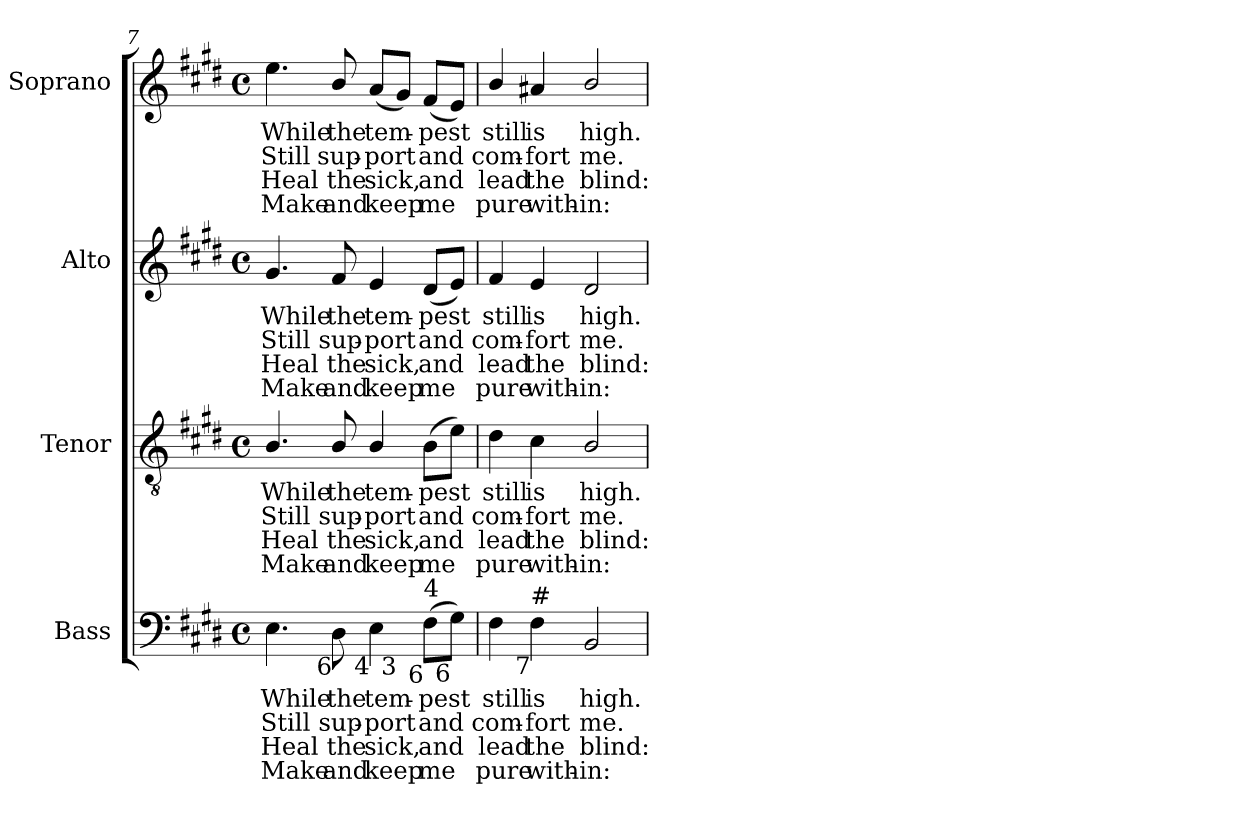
**kern	**text	**text	**text	**text	**kern	**text	**text	**text	**text	**kern	**text	**text	**text	**text	**kern	**text	**text	**text	**text
*part4	*part4	*part4	*part4	*part4	*part3	*part3	*part3	*part3	*part3	*part2	*part2	*part2	*part2	*part2	*part1	*part1	*part1	*part1	*part1
*staff4	*staff4	*staff4	*staff4	*staff4	*staff3	*staff3	*staff3	*staff3	*staff3	*staff2	*staff2	*staff2	*staff2	*staff2	*staff1	*staff1	*staff1	*staff1	*staff1
*I"Bass	*	*	*	*	*I"Tenor	*	*	*	*	*I"Alto	*	*	*	*	*I"Soprano	*	*	*	*
*I'B.	*	*	*	*	*I'T.	*	*	*	*	*I'A.	*	*	*	*	*I'S.	*	*	*	*
*clefF4	*	*	*	*	*clefGv2	*	*	*	*	*clefG2	*	*	*	*	*clefG2	*	*	*	*
*	*	*	*	*	*ITrd7c12	*	*	*	*	*	*	*	*	*	*	*	*	*	*
*k[f#c#g#d#]	*	*	*	*	*k[f#c#g#d#]	*	*	*	*	*k[f#c#g#d#]	*	*	*	*	*k[f#c#g#d#]	*	*	*	*
*E:	*	*	*	*	*E:	*	*	*	*	*E:	*	*	*	*	*E:	*	*	*	*
*M4/4	*	*	*	*	*M4/4	*	*	*	*	*M4/4	*	*	*	*	*M4/4	*	*	*	*
*met(c)	*	*	*	*	*met(c)	*	*	*	*	*met(c)	*	*	*	*	*met(c)	*	*	*	*
=7	=7	=7	=7	=7	=7	=7	=7	=7	=7	=7	=7	=7	=7	=7	=7	=7	=7	=7	=7
!	!LO:LY:b:color=#000000	!LO:LY:b:color=#000000	!LO:LY:b:color=#000000	!LO:LY:b:color=#000000	!	!	!	!	!	!	!	!	!	!	!	!	!	!	!
!	!	!	!	!	!	!LO:LY:b:color=#000000	!LO:LY:b:color=#000000	!LO:LY:b:color=#000000	!LO:LY:b:color=#000000	!	!	!	!	!	!	!	!	!	!
!	!	!	!	!	!	!	!	!	!	!	!LO:LY:b:color=#000000	!LO:LY:b:color=#000000	!LO:LY:b:color=#000000	!LO:LY:b:color=#000000	!	!	!	!	!
!	!	!	!	!	!	!	!	!	!	!	!	!	!	!	!	!LO:LY:b:color=#000000	!LO:LY:b:color=#000000	!LO:LY:b:color=#000000	!LO:LY:b:color=#000000
*^	*	*	*	*	*	*	*	*	*	*	*	*	*	*	*	*	*	*	*
4.Ei\	2ryy	While	Still	Heal	Make	4.BBi/	While	Still	Heal	Make	4.g#i/	While	Still	Heal	Make	4.eei\	While	Still	Heal	Make
!	!	!LO:LY:b:color=#000000	!LO:LY:b:color=#000000	!LO:LY:b:color=#000000	!LO:LY:b:color=#000000	!	!	!	!	!	!	!	!	!	!	!	!	!	!	!
!	!	!	!	!	!	!	!LO:LY:b:color=#000000	!LO:LY:b:color=#000000	!LO:LY:b:color=#000000	!LO:LY:b:color=#000000	!	!	!	!	!	!	!	!	!	!
!	!	!	!	!	!	!	!	!	!	!	!	!LO:LY:b:color=#000000	!LO:LY:b:color=#000000	!LO:LY:b:color=#000000	!LO:LY:b:color=#000000	!	!	!	!	!
!LO:TX:b:rj:t=6	!	!	!	!	!	!	!	!	!	!	!	!	!	!	!	!	!	!	!	!
!	!	!	!	!	!	!	!	!	!	!	!	!	!	!	!	!	!LO:LY:b:color=#000000	!LO:LY:b:color=#000000	!LO:LY:b:color=#000000	!LO:LY:b:color=#000000
8D#i\	.	the	sup-	the	and	8BBi/	the	sup-	the	and	8f#i/	the	sup-	the	and	8bi/	the	sup-	the	and
!	!	!LO:LY:b:color=#000000	!LO:LY:b:color=#000000	!LO:LY:b:color=#000000	!LO:LY:b:color=#000000	!	!	!	!	!	!	!	!	!	!	!	!	!	!	!
!	!	!	!	!	!	!	!LO:LY:b:color=#000000	!LO:LY:b:color=#000000	!LO:LY:b:color=#000000	!LO:LY:b:color=#000000	!	!	!	!	!	!	!	!	!	!
!	!	!	!	!	!	!	!	!	!	!	!	!LO:LY:b:color=#000000	!LO:LY:b:color=#000000	!LO:LY:b:color=#000000	!LO:LY:b:color=#000000	!	!	!	!	!
!LO:TX:b:rj:t=4	!	!	!	!	!	!	!	!	!	!	!	!	!	!	!	!	!	!	!	!
!	!	!	!	!	!	!	!	!	!	!	!	!	!	!	!	!	!LO:LY:b:color=#000000	!LO:LY:b:color=#000000	!LO:LY:b:color=#000000	!LO:LY:b:color=#000000
4Ei\	8ryy	tem-	-port	sick,	keep	4BBi/	tem-	-port	sick,	keep	4ei/	tem-	-port	sick,	keep	(8ai/L	tem-	-port	sick,	keep
!	!LO:TX:b:rj:t=3	!	!	!	!	!	!	!	!	!	!	!	!	!	!	!	!	!	!	!
.	4.ryy	.	.	.	.	.	.	.	.	.	.	.	.	.	.	8g#i/J)	.	.	.	.
!	!	!LO:LY:b:color=#000000	!LO:LY:b:color=#000000	!LO:LY:b:color=#000000	!LO:LY:b:color=#000000	!	!	!	!	!	!	!	!	!	!	!	!	!	!	!
!	!	!	!	!	!	!	!LO:LY:b:color=#000000	!LO:LY:b:color=#000000	!LO:LY:b:color=#000000	!LO:LY:b:color=#000000	!	!	!	!	!	!	!	!	!	!
!	!	!	!	!	!	!	!	!	!	!	!	!LO:LY:b:color=#000000	!LO:LY:b:color=#000000	!LO:LY:b:color=#000000	!LO:LY:b:color=#000000	!	!	!	!	!
!LO:TX:b:rj:t=6	!	!	!	!	!	!	!	!	!	!	!	!	!	!	!	!	!	!	!	!
!LO:TX:t=4	!	!	!	!	!	!	!	!	!	!	!	!	!	!	!	!	!	!	!	!
!	!	!	!	!	!	!	!	!	!	!	!	!	!	!	!	!	!LO:LY:b:color=#000000	!LO:LY:b:color=#000000	!LO:LY:b:color=#000000	!LO:LY:b:color=#000000
(8F#i\L	.	-pest	and	and	me	(8BBi\L	-pest	and	and	me	(8d#i/L	-pest	and	and	me	(8f#i/L	-pest	and	and	me
!LO:TX:b:rj:t=6	!	!	!	!	!	!	!	!	!	!	!	!	!	!	!	!	!	!	!	!
8G#i\J)	.	.	.	.	.	8Ei\J)	.	.	.	.	8ei/J)	.	.	.	.	8ei/J)	.	.	.	.
*v	*v	*	*	*	*	*	*	*	*	*	*	*	*	*	*	*	*	*	*	*
=8	=8	=8	=8	=8	=8	=8	=8	=8	=8	=8	=8	=8	=8	=8	=8	=8	=8	=8	=8
*^	*	*	*	*	*	*	*	*	*	*	*	*	*	*	*	*	*	*	*
!	!	!LO:LY:b:color=#000000	!LO:LY:b:color=#000000	!LO:LY:b:color=#000000	!LO:LY:b:color=#000000	!	!	!	!	!	!	!	!	!	!	!	!	!	!	!
*v	*v	*	*	*	*	*	*	*	*	*	*	*	*	*	*	*	*	*	*	*
*^	*	*	*	*	*	*	*	*	*	*	*	*	*	*	*	*	*	*	*
!	!	!	!	!	!	!	!LO:LY:b:color=#000000	!LO:LY:b:color=#000000	!LO:LY:b:color=#000000	!LO:LY:b:color=#000000	!	!	!	!	!	!	!	!	!	!
*v	*v	*	*	*	*	*	*	*	*	*	*	*	*	*	*	*	*	*	*	*
*^	*	*	*	*	*	*	*	*	*	*	*	*	*	*	*	*	*	*	*
!	!	!	!	!	!	!	!	!	!	!	!	!LO:LY:b:color=#000000	!LO:LY:b:color=#000000	!LO:LY:b:color=#000000	!LO:LY:b:color=#000000	!	!	!	!	!
*v	*v	*	*	*	*	*	*	*	*	*	*	*	*	*	*	*	*	*	*	*
*^	*	*	*	*	*	*	*	*	*	*	*	*	*	*	*	*	*	*	*
!LO:TX:b:rj:t=6	!	!	!	!	!	!	!	!	!	!	!	!	!	!	!	!	!	!	!	!
!LO:TX:t=4	!	!	!	!	!	!	!	!	!	!	!	!	!	!	!	!	!	!	!	!
!	!	!	!	!	!	!	!	!	!	!	!	!	!	!	!	!	!LO:LY:b:color=#000000	!LO:LY:b:color=#000000	!LO:LY:b:color=#000000	!LO:LY:b:color=#000000
*v	*v	*	*	*	*	*	*	*	*	*	*	*	*	*	*	*	*	*	*	*
4F#i\	still	com-	lead	pure	4D#i\	still	com-	lead	pure	4f#i/	still	com-	lead	pure	4bi/	still	com-	lead	pure
!	!LO:LY:b:color=#000000	!LO:LY:b:color=#000000	!LO:LY:b:color=#000000	!LO:LY:b:color=#000000	!	!	!	!	!	!	!	!	!	!	!	!	!	!	!
!	!	!	!	!	!	!LO:LY:b:color=#000000	!LO:LY:b:color=#000000	!LO:LY:b:color=#000000	!LO:LY:b:color=#000000	!	!	!	!	!	!	!	!	!	!
!	!	!	!	!	!	!	!	!	!	!	!LO:LY:b:color=#000000	!LO:LY:b:color=#000000	!LO:LY:b:color=#000000	!LO:LY:b:color=#000000	!	!	!	!	!
!LO:TX:b:rj:t=7	!	!	!	!	!	!	!	!	!	!	!	!	!	!	!	!	!	!	!
!LO:TX:t=#	!	!	!	!	!	!	!	!	!	!	!	!	!	!	!	!	!	!	!
!	!	!	!	!	!	!	!	!	!	!	!	!	!	!	!	!LO:LY:b:color=#000000	!LO:LY:b:color=#000000	!LO:LY:b:color=#000000	!LO:LY:b:color=#000000
4F#i\	is	-fort	the	with-	4C#i\	is	-fort	the	with-	4ei/	is	-fort	the	with-	4a#Xi/	is	-fort	the	with-
!	!LO:LY:b:color=#000000	!LO:LY:b:color=#000000	!LO:LY:b:color=#000000	!LO:LY:b:color=#000000	!	!	!	!	!	!	!	!	!	!	!	!	!	!	!
!	!	!	!	!	!	!LO:LY:b:color=#000000	!LO:LY:b:color=#000000	!LO:LY:b:color=#000000	!LO:LY:b:color=#000000	!	!	!	!	!	!	!	!	!	!
!	!	!	!	!	!	!	!	!	!	!	!LO:LY:b:color=#000000	!LO:LY:b:color=#000000	!LO:LY:b:color=#000000	!LO:LY:b:color=#000000	!	!	!	!	!
!	!	!	!	!	!	!	!	!	!	!	!	!	!	!	!	!LO:LY:b:color=#000000	!LO:LY:b:color=#000000	!LO:LY:b:color=#000000	!LO:LY:b:color=#000000
2BBi/	high.	me.	-blind:	in:	2BBi/	high.	me.	-blind:	in:	2d#i/	high.	me.	-blind:	in:	2bi/	high.	me.	-blind:	in:
=	=	=	=	=	=	=	=	=	=	=	=	=	=	=	=	=	=	=	=
*-	*-	*-	*-	*-	*-	*-	*-	*-	*-	*-	*-	*-	*-	*-	*-	*-	*-	*-	*-
